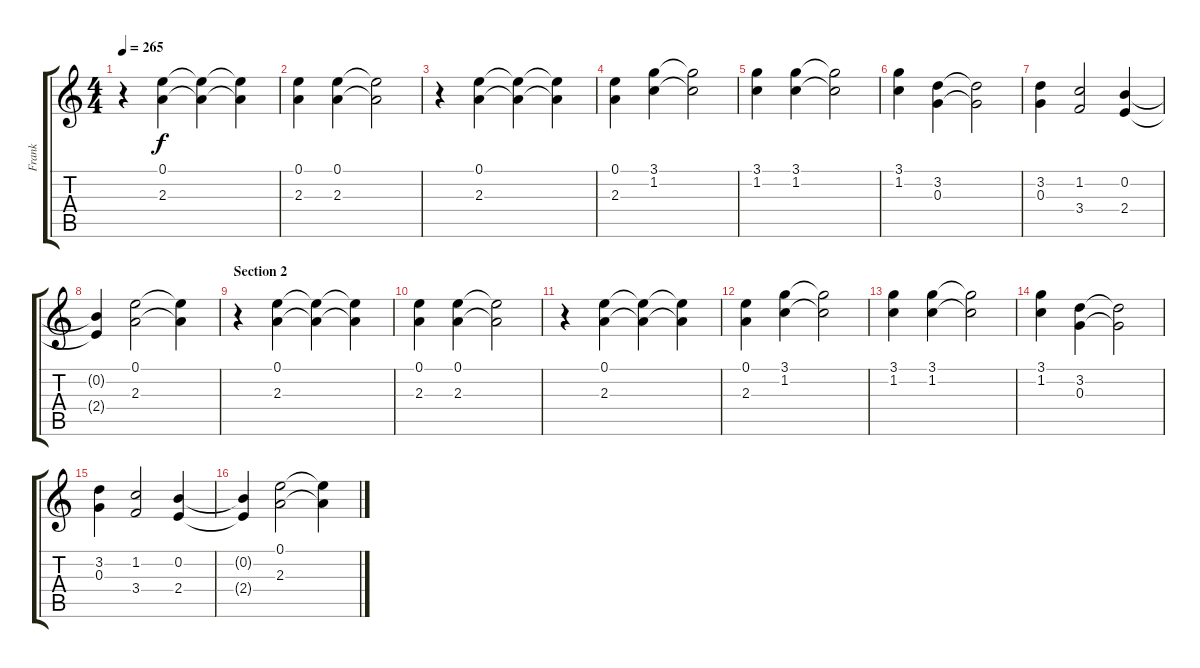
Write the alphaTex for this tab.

\track ("Frank" "Frank") {instrument acousticguitarnylon}
\staff {score tabs}
\tuning (E4 B3 G3 D3 A2 E2) {hide}
\ts (4 4)
\tempo 265
\clef g2
\ks c
r.4{dy f} (0.1 2.3).4 (0.1{t} 2.3{t}).4 (0.1{t} 2.3{t}).4 |
(0.1 2.3).4 (0.1 2.3).4 (0.1{t} 2.3{t}).2 |
r.4 (0.1 2.3).4 (0.1{t} 2.3{t}).4 (0.1{t} 2.3{t}).4 |
(0.1 2.3).4 (3.1 1.2).4 (3.1{t} 1.2{t}).2 |
(3.1 1.2).4 (3.1 1.2).4 (3.1{t} 1.2{t}).2 |
(3.1 1.2).4 (3.2 0.3).4 (3.2{t} 0.3{t}).2 |
(3.2 0.3).4 (1.2 3.4).2 (0.2 2.4).4 |
(0.2{t} 2.4{t}).4 (0.1 2.3).2 (0.1{t} 2.3{t}).4 |
\section ("" "Section 2")
r.4 (0.1 2.3).4 (0.1{t} 2.3{t}).4 (0.1{t} 2.3{t}).4 |
(0.1 2.3).4 (0.1 2.3).4 (0.1{t} 2.3{t}).2 |
r.4 (0.1 2.3).4 (0.1{t} 2.3{t}).4 (0.1{t} 2.3{t}).4 |
(0.1 2.3).4 (3.1 1.2).4 (3.1{t} 1.2{t}).2 |
(3.1 1.2).4 (3.1 1.2).4 (3.1{t} 1.2{t}).2 |
(3.1 1.2).4 (3.2 0.3).4 (3.2{t} 0.3{t}).2 |
(3.2 0.3).4 (1.2 3.4).2 (0.2 2.4).4 |
(0.2{t} 2.4{t}).4 (0.1 2.3).2 (0.1{t} 2.3{t}).4
